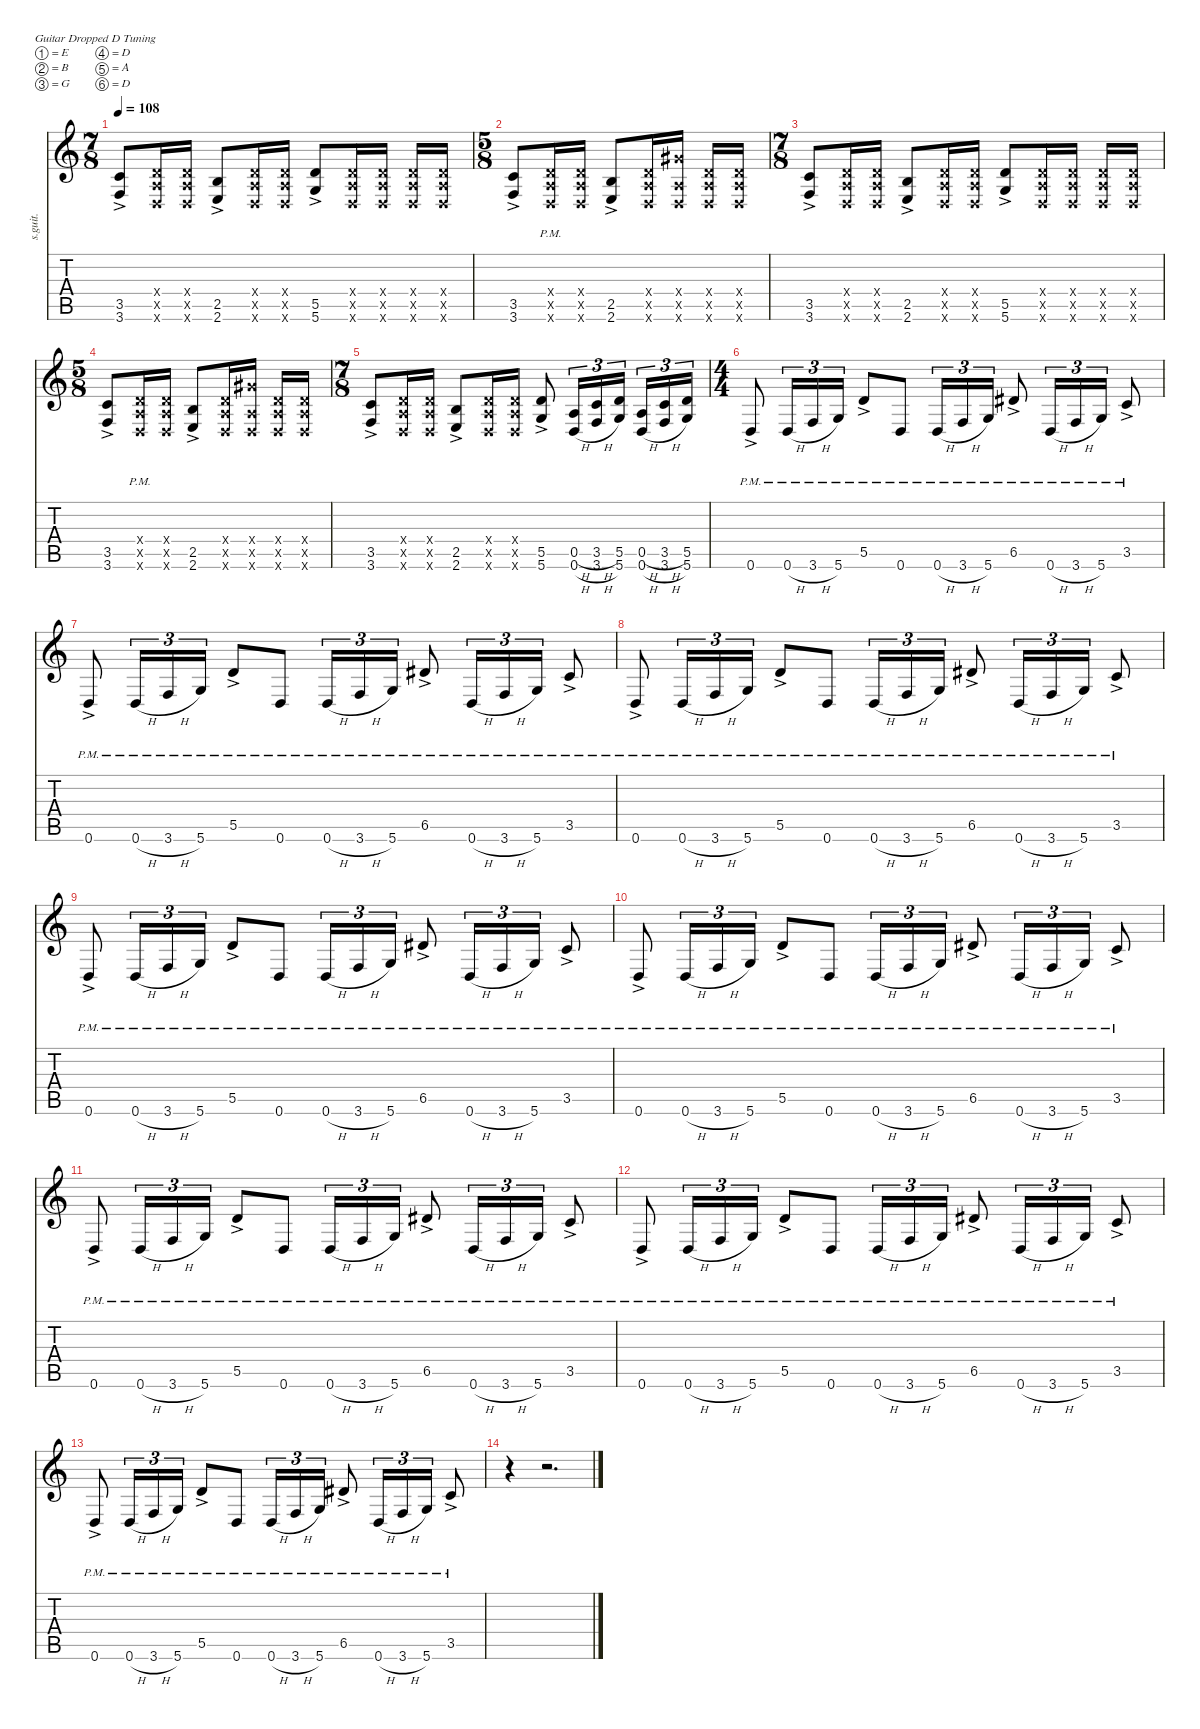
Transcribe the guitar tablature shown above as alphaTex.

\defaultSystemsLayout 4
\hideDynamics
\bracketExtendMode nobrackets
\track ("Adam Jones (Guitar I)" "s.guit.") {instrument distortionguitar}
\staff {score tabs}
\tuning (E4 B3 G3 D3 A2 D2)
\ts (7 8)
\beaming (8 2 2 2 2)
\tempo 108
\clef g2
\ks c
(3.5{ac} 3.6{ac}).8{lyrics (0 "") lyrics (1 "") lyrics (2 "") lyrics (3 "") lyrics (4 "") dy p} (0.4{x} 0.5{x} 0.6{x}).16{lyrics (0 "") lyrics (1 "") lyrics (2 "") lyrics (3 "") lyrics (4 "") dy f} (0.4{x} 0.5{x} 0.6{x}).16{lyrics (0 "") lyrics (1 "") lyrics (2 "") lyrics (3 "") lyrics (4 "")} (2.5{ac} 2.6{ac}).8{lyrics (0 "") lyrics (1 "") lyrics (2 "") lyrics (3 "") lyrics (4 "") dy p} (0.4{x} 0.5{x} 0.6{x}).16{lyrics (0 "") lyrics (1 "") lyrics (2 "") lyrics (3 "") lyrics (4 "") dy f} (0.4{x} 0.5{x} 0.6{x}).16{lyrics (0 "") lyrics (1 "") lyrics (2 "") lyrics (3 "") lyrics (4 "")} (5.5{ac} 5.6{ac}).8{lyrics (0 "") lyrics (1 "") lyrics (2 "") lyrics (3 "") lyrics (4 "") dy p} (0.4{x} 0.5{x} 0.6{x}).16{lyrics (0 "") lyrics (1 "") lyrics (2 "") lyrics (3 "") lyrics (4 "") dy f} (0.4{x} 0.5{x} 0.6{x}).16{lyrics (0 "") lyrics (1 "") lyrics (2 "") lyrics (3 "") lyrics (4 "")} (0.4{x} 0.5{x} 0.6{x}).16{lyrics (0 "") lyrics (1 "") lyrics (2 "") lyrics (3 "") lyrics (4 "")} (0.4{x} 0.5{x} 0.6{x}).16{lyrics (0 "") lyrics (1 "") lyrics (2 "") lyrics (3 "") lyrics (4 "")} |
\ts (5 8)
\beaming (8 2 2 2 2)
(3.5{ac} 3.6{ac}).8{lyrics (0 "") lyrics (1 "") lyrics (2 "") lyrics (3 "") lyrics (4 "") dy p} (0.4{pm x} 0.5{pm x} 0.6{pm x}).16{lyrics (0 "") lyrics (1 "") lyrics (2 "") lyrics (3 "") lyrics (4 "") dy f} (0.4{x} 0.5{x} 0.6{x}).16{lyrics (0 "") lyrics (1 "") lyrics (2 "") lyrics (3 "") lyrics (4 "")} (2.5{ac} 2.6{ac}).8{lyrics (0 "") lyrics (1 "") lyrics (2 "") lyrics (3 "") lyrics (4 "") dy p} (0.4{x} 0.5{x} 0.6{x}).16{lyrics (0 "") lyrics (1 "") lyrics (2 "") lyrics (3 "") lyrics (4 "") dy f} (6.4{x acc #} 0.5{x} 0.6{x}).16{lyrics (0 "") lyrics (1 "") lyrics (2 "") lyrics (3 "") lyrics (4 "")} (0.4{x} 0.5{x} 0.6{x}).16{lyrics (0 "") lyrics (1 "") lyrics (2 "") lyrics (3 "") lyrics (4 "")} (0.4{x} 0.5{x} 0.6{x}).16{lyrics (0 "") lyrics (1 "") lyrics (2 "") lyrics (3 "") lyrics (4 "")} |
\ts (7 8)
\beaming (8 2 2 2 2)
(3.5{ac} 3.6{ac}).8{lyrics (0 "") lyrics (1 "") lyrics (2 "") lyrics (3 "") lyrics (4 "") dy p} (0.4{x} 0.5{x} 0.6{x}).16{lyrics (0 "") lyrics (1 "") lyrics (2 "") lyrics (3 "") lyrics (4 "") dy f} (0.4{x} 0.5{x} 0.6{x}).16{lyrics (0 "") lyrics (1 "") lyrics (2 "") lyrics (3 "") lyrics (4 "")} (2.5{ac} 2.6{ac}).8{lyrics (0 "") lyrics (1 "") lyrics (2 "") lyrics (3 "") lyrics (4 "") dy p} (0.4{x} 0.5{x} 0.6{x}).16{lyrics (0 "") lyrics (1 "") lyrics (2 "") lyrics (3 "") lyrics (4 "") dy f} (0.4{x} 0.5{x} 0.6{x}).16{lyrics (0 "") lyrics (1 "") lyrics (2 "") lyrics (3 "") lyrics (4 "")} (5.5{ac} 5.6{ac}).8{lyrics (0 "") lyrics (1 "") lyrics (2 "") lyrics (3 "") lyrics (4 "") dy p} (0.4{x} 0.5{x} 0.6{x}).16{lyrics (0 "") lyrics (1 "") lyrics (2 "") lyrics (3 "") lyrics (4 "") dy f} (0.4{x} 0.5{x} 0.6{x}).16{lyrics (0 "") lyrics (1 "") lyrics (2 "") lyrics (3 "") lyrics (4 "")} (0.4{x} 0.5{x} 0.6{x}).16{lyrics (0 "") lyrics (1 "") lyrics (2 "") lyrics (3 "") lyrics (4 "")} (0.4{x} 0.5{x} 0.6{x}).16{lyrics (0 "") lyrics (1 "") lyrics (2 "") lyrics (3 "") lyrics (4 "")} |
\ts (5 8)
\beaming (8 2 2 2 2)
(3.5{ac} 3.6{ac}).8{lyrics (0 "") lyrics (1 "") lyrics (2 "") lyrics (3 "") lyrics (4 "") dy p} (0.4{pm x} 0.5{pm x} 0.6{pm x}).16{lyrics (0 "") lyrics (1 "") lyrics (2 "") lyrics (3 "") lyrics (4 "") dy f} (0.4{x} 0.5{x} 0.6{x}).16{lyrics (0 "") lyrics (1 "") lyrics (2 "") lyrics (3 "") lyrics (4 "")} (2.5{ac} 2.6{ac}).8{lyrics (0 "") lyrics (1 "") lyrics (2 "") lyrics (3 "") lyrics (4 "") dy p} (0.4{x} 0.5{x} 0.6{x}).16{lyrics (0 "") lyrics (1 "") lyrics (2 "") lyrics (3 "") lyrics (4 "") dy f} (6.4{x acc #} 0.5{x} 0.6{x}).16{lyrics (0 "") lyrics (1 "") lyrics (2 "") lyrics (3 "") lyrics (4 "")} (0.4{x} 0.5{x} 0.6{x}).16{lyrics (0 "") lyrics (1 "") lyrics (2 "") lyrics (3 "") lyrics (4 "")} (0.4{x} 0.5{x} 0.6{x}).16{lyrics (0 "") lyrics (1 "") lyrics (2 "") lyrics (3 "") lyrics (4 "")} |
\ts (7 8)
\beaming (8 2 2 2 2)
(3.5{ac} 3.6{ac}).8{lyrics (0 "") lyrics (1 "") lyrics (2 "") lyrics (3 "") lyrics (4 "") dy p} (0.4{x} 0.5{x} 0.6{x}).16{lyrics (0 "") lyrics (1 "") lyrics (2 "") lyrics (3 "") lyrics (4 "") dy f} (0.4{x} 0.5{x} 0.6{x}).16{lyrics (0 "") lyrics (1 "") lyrics (2 "") lyrics (3 "") lyrics (4 "")} (2.5{ac} 2.6{ac}).8{lyrics (0 "") lyrics (1 "") lyrics (2 "") lyrics (3 "") lyrics (4 "") dy p} (0.4{x} 0.5{x} 0.6{x}).16{lyrics (0 "") lyrics (1 "") lyrics (2 "") lyrics (3 "") lyrics (4 "") dy f} (0.4{x} 0.5{x} 0.6{x}).16{lyrics (0 "") lyrics (1 "") lyrics (2 "") lyrics (3 "") lyrics (4 "")} (5.5{ac} 5.6{ac}).8{lyrics (0 "") lyrics (1 "") lyrics (2 "") lyrics (3 "") lyrics (4 "") dy p} (0.5{h} 0.6{h}).16{tu (3 2) lyrics (0 "") lyrics (1 "") lyrics (2 "") lyrics (3 "") lyrics (4 "") dy f} (3.5{h} 3.6{h}).16{tu (3 2) lyrics (0 "") lyrics (1 "") lyrics (2 "") lyrics (3 "") lyrics (4 "")} (5.5 5.6).16{tu (3 2) lyrics (0 "") lyrics (1 "") lyrics (2 "") lyrics (3 "") lyrics (4 "")} (0.5{h} 0.6{h}).16{tu (3 2) lyrics (0 "") lyrics (1 "") lyrics (2 "") lyrics (3 "") lyrics (4 "")} (3.5{h} 3.6{h}).16{tu (3 2) lyrics (0 "") lyrics (1 "") lyrics (2 "") lyrics (3 "") lyrics (4 "")} (5.5 5.6).16{tu (3 2) lyrics (0 "") lyrics (1 "") lyrics (2 "") lyrics (3 "") lyrics (4 "")} |
\ts (4 4)
\beaming (8 2 2 2 2)
0.6{ac pm}.8{lyrics (0 "") lyrics (1 "") lyrics (2 "") lyrics (3 "") lyrics (4 "") dy p} 0.6{h pm}.16{tu (3 2) lyrics (0 "") lyrics (1 "") lyrics (2 "") lyrics (3 "") lyrics (4 "") dy f} 3.6{h pm}.16{tu (3 2) lyrics (0 "") lyrics (1 "") lyrics (2 "") lyrics (3 "") lyrics (4 "")} 5.6{pm}.16{tu (3 2) lyrics (0 "") lyrics (1 "") lyrics (2 "") lyrics (3 "") lyrics (4 "")} 5.5{ac pm}.8{lyrics (0 "") lyrics (1 "") lyrics (2 "") lyrics (3 "") lyrics (4 "") dy p} 0.6{pm}.8{lyrics (0 "") lyrics (1 "") lyrics (2 "") lyrics (3 "") lyrics (4 "") dy f} 0.6{h pm}.16{tu (3 2) lyrics (0 "") lyrics (1 "") lyrics (2 "") lyrics (3 "") lyrics (4 "")} 3.6{h pm}.16{tu (3 2) lyrics (0 "") lyrics (1 "") lyrics (2 "") lyrics (3 "") lyrics (4 "")} 5.6{pm}.16{tu (3 2) lyrics (0 "") lyrics (1 "") lyrics (2 "") lyrics (3 "") lyrics (4 "")} 6.5{ac pm acc #}.8{lyrics (0 "") lyrics (1 "") lyrics (2 "") lyrics (3 "") lyrics (4 "") dy p} 0.6{h pm}.16{tu (3 2) lyrics (0 "") lyrics (1 "") lyrics (2 "") lyrics (3 "") lyrics (4 "") dy f} 3.6{h pm}.16{tu (3 2) lyrics (0 "") lyrics (1 "") lyrics (2 "") lyrics (3 "") lyrics (4 "")} 5.6{pm}.16{tu (3 2) lyrics (0 "") lyrics (1 "") lyrics (2 "") lyrics (3 "") lyrics (4 "")} 3.5{ac pm}.8{lyrics (0 "") lyrics (1 "") lyrics (2 "") lyrics (3 "") lyrics (4 "") dy p} |
0.6{ac pm}.8{lyrics (0 "") lyrics (1 "") lyrics (2 "") lyrics (3 "") lyrics (4 "")} 0.6{h pm}.16{tu (3 2) lyrics (0 "") lyrics (1 "") lyrics (2 "") lyrics (3 "") lyrics (4 "") dy f} 3.6{h pm}.16{tu (3 2) lyrics (0 "") lyrics (1 "") lyrics (2 "") lyrics (3 "") lyrics (4 "")} 5.6{pm}.16{tu (3 2) lyrics (0 "") lyrics (1 "") lyrics (2 "") lyrics (3 "") lyrics (4 "")} 5.5{ac pm}.8{lyrics (0 "") lyrics (1 "") lyrics (2 "") lyrics (3 "") lyrics (4 "") dy p} 0.6{pm}.8{lyrics (0 "") lyrics (1 "") lyrics (2 "") lyrics (3 "") lyrics (4 "") dy f} 0.6{h pm}.16{tu (3 2) lyrics (0 "") lyrics (1 "") lyrics (2 "") lyrics (3 "") lyrics (4 "")} 3.6{h pm}.16{tu (3 2) lyrics (0 "") lyrics (1 "") lyrics (2 "") lyrics (3 "") lyrics (4 "")} 5.6{pm}.16{tu (3 2) lyrics (0 "") lyrics (1 "") lyrics (2 "") lyrics (3 "") lyrics (4 "")} 6.5{ac pm acc #}.8{lyrics (0 "") lyrics (1 "") lyrics (2 "") lyrics (3 "") lyrics (4 "") dy p} 0.6{h pm}.16{tu (3 2) lyrics (0 "") lyrics (1 "") lyrics (2 "") lyrics (3 "") lyrics (4 "") dy f} 3.6{h pm}.16{tu (3 2) lyrics (0 "") lyrics (1 "") lyrics (2 "") lyrics (3 "") lyrics (4 "")} 5.6{pm}.16{tu (3 2) lyrics (0 "") lyrics (1 "") lyrics (2 "") lyrics (3 "") lyrics (4 "")} 3.5{ac pm}.8{lyrics (0 "") lyrics (1 "") lyrics (2 "") lyrics (3 "") lyrics (4 "") dy p} |
0.6{ac pm}.8{lyrics (0 "") lyrics (1 "") lyrics (2 "") lyrics (3 "") lyrics (4 "")} 0.6{h pm}.16{tu (3 2) lyrics (0 "") lyrics (1 "") lyrics (2 "") lyrics (3 "") lyrics (4 "") dy f} 3.6{h pm}.16{tu (3 2) lyrics (0 "") lyrics (1 "") lyrics (2 "") lyrics (3 "") lyrics (4 "")} 5.6{pm}.16{tu (3 2) lyrics (0 "") lyrics (1 "") lyrics (2 "") lyrics (3 "") lyrics (4 "")} 5.5{ac pm}.8{lyrics (0 "") lyrics (1 "") lyrics (2 "") lyrics (3 "") lyrics (4 "") dy p} 0.6{pm}.8{lyrics (0 "") lyrics (1 "") lyrics (2 "") lyrics (3 "") lyrics (4 "") dy f} 0.6{h pm}.16{tu (3 2) lyrics (0 "") lyrics (1 "") lyrics (2 "") lyrics (3 "") lyrics (4 "")} 3.6{h pm}.16{tu (3 2) lyrics (0 "") lyrics (1 "") lyrics (2 "") lyrics (3 "") lyrics (4 "")} 5.6{pm}.16{tu (3 2) lyrics (0 "") lyrics (1 "") lyrics (2 "") lyrics (3 "") lyrics (4 "")} 6.5{ac pm acc #}.8{lyrics (0 "") lyrics (1 "") lyrics (2 "") lyrics (3 "") lyrics (4 "") dy p} 0.6{h pm}.16{tu (3 2) lyrics (0 "") lyrics (1 "") lyrics (2 "") lyrics (3 "") lyrics (4 "") dy f} 3.6{h pm}.16{tu (3 2) lyrics (0 "") lyrics (1 "") lyrics (2 "") lyrics (3 "") lyrics (4 "")} 5.6{pm}.16{tu (3 2) lyrics (0 "") lyrics (1 "") lyrics (2 "") lyrics (3 "") lyrics (4 "")} 3.5{ac pm}.8{lyrics (0 "") lyrics (1 "") lyrics (2 "") lyrics (3 "") lyrics (4 "") dy p} |
0.6{ac pm}.8{lyrics (0 "") lyrics (1 "") lyrics (2 "") lyrics (3 "") lyrics (4 "")} 0.6{h pm}.16{tu (3 2) lyrics (0 "") lyrics (1 "") lyrics (2 "") lyrics (3 "") lyrics (4 "") dy f} 3.6{h pm}.16{tu (3 2) lyrics (0 "") lyrics (1 "") lyrics (2 "") lyrics (3 "") lyrics (4 "")} 5.6{pm}.16{tu (3 2) lyrics (0 "") lyrics (1 "") lyrics (2 "") lyrics (3 "") lyrics (4 "")} 5.5{ac pm}.8{lyrics (0 "") lyrics (1 "") lyrics (2 "") lyrics (3 "") lyrics (4 "") dy p} 0.6{pm}.8{lyrics (0 "") lyrics (1 "") lyrics (2 "") lyrics (3 "") lyrics (4 "") dy f} 0.6{h pm}.16{tu (3 2) lyrics (0 "") lyrics (1 "") lyrics (2 "") lyrics (3 "") lyrics (4 "")} 3.6{h pm}.16{tu (3 2) lyrics (0 "") lyrics (1 "") lyrics (2 "") lyrics (3 "") lyrics (4 "")} 5.6{pm}.16{tu (3 2) lyrics (0 "") lyrics (1 "") lyrics (2 "") lyrics (3 "") lyrics (4 "")} 6.5{ac pm acc #}.8{lyrics (0 "") lyrics (1 "") lyrics (2 "") lyrics (3 "") lyrics (4 "") dy p} 0.6{h pm}.16{tu (3 2) lyrics (0 "") lyrics (1 "") lyrics (2 "") lyrics (3 "") lyrics (4 "") dy f} 3.6{h pm}.16{tu (3 2) lyrics (0 "") lyrics (1 "") lyrics (2 "") lyrics (3 "") lyrics (4 "")} 5.6{pm}.16{tu (3 2) lyrics (0 "") lyrics (1 "") lyrics (2 "") lyrics (3 "") lyrics (4 "")} 3.5{ac pm}.8{lyrics (0 "") lyrics (1 "") lyrics (2 "") lyrics (3 "") lyrics (4 "") dy p} |
0.6{ac pm}.8{lyrics (0 "") lyrics (1 "") lyrics (2 "") lyrics (3 "") lyrics (4 "")} 0.6{h pm}.16{tu (3 2) lyrics (0 "") lyrics (1 "") lyrics (2 "") lyrics (3 "") lyrics (4 "") dy f} 3.6{h pm}.16{tu (3 2) lyrics (0 "") lyrics (1 "") lyrics (2 "") lyrics (3 "") lyrics (4 "")} 5.6{pm}.16{tu (3 2) lyrics (0 "") lyrics (1 "") lyrics (2 "") lyrics (3 "") lyrics (4 "")} 5.5{ac pm}.8{lyrics (0 "") lyrics (1 "") lyrics (2 "") lyrics (3 "") lyrics (4 "") dy p} 0.6{pm}.8{lyrics (0 "") lyrics (1 "") lyrics (2 "") lyrics (3 "") lyrics (4 "") dy f} 0.6{h pm}.16{tu (3 2) lyrics (0 "") lyrics (1 "") lyrics (2 "") lyrics (3 "") lyrics (4 "")} 3.6{h pm}.16{tu (3 2) lyrics (0 "") lyrics (1 "") lyrics (2 "") lyrics (3 "") lyrics (4 "")} 5.6{pm}.16{tu (3 2) lyrics (0 "") lyrics (1 "") lyrics (2 "") lyrics (3 "") lyrics (4 "")} 6.5{ac pm acc #}.8{lyrics (0 "") lyrics (1 "") lyrics (2 "") lyrics (3 "") lyrics (4 "") dy p} 0.6{h pm}.16{tu (3 2) lyrics (0 "") lyrics (1 "") lyrics (2 "") lyrics (3 "") lyrics (4 "") dy f} 3.6{h pm}.16{tu (3 2) lyrics (0 "") lyrics (1 "") lyrics (2 "") lyrics (3 "") lyrics (4 "")} 5.6{pm}.16{tu (3 2) lyrics (0 "") lyrics (1 "") lyrics (2 "") lyrics (3 "") lyrics (4 "")} 3.5{ac pm}.8{lyrics (0 "") lyrics (1 "") lyrics (2 "") lyrics (3 "") lyrics (4 "") dy p} |
0.6{ac pm}.8{lyrics (0 "") lyrics (1 "") lyrics (2 "") lyrics (3 "") lyrics (4 "")} 0.6{h pm}.16{tu (3 2) lyrics (0 "") lyrics (1 "") lyrics (2 "") lyrics (3 "") lyrics (4 "") dy f} 3.6{h pm}.16{tu (3 2) lyrics (0 "") lyrics (1 "") lyrics (2 "") lyrics (3 "") lyrics (4 "")} 5.6{pm}.16{tu (3 2) lyrics (0 "") lyrics (1 "") lyrics (2 "") lyrics (3 "") lyrics (4 "")} 5.5{ac pm}.8{lyrics (0 "") lyrics (1 "") lyrics (2 "") lyrics (3 "") lyrics (4 "") dy p} 0.6{pm}.8{lyrics (0 "") lyrics (1 "") lyrics (2 "") lyrics (3 "") lyrics (4 "") dy f} 0.6{h pm}.16{tu (3 2) lyrics (0 "") lyrics (1 "") lyrics (2 "") lyrics (3 "") lyrics (4 "")} 3.6{h pm}.16{tu (3 2) lyrics (0 "") lyrics (1 "") lyrics (2 "") lyrics (3 "") lyrics (4 "")} 5.6{pm}.16{tu (3 2) lyrics (0 "") lyrics (1 "") lyrics (2 "") lyrics (3 "") lyrics (4 "")} 6.5{ac pm acc #}.8{lyrics (0 "") lyrics (1 "") lyrics (2 "") lyrics (3 "") lyrics (4 "") dy p} 0.6{h pm}.16{tu (3 2) lyrics (0 "") lyrics (1 "") lyrics (2 "") lyrics (3 "") lyrics (4 "") dy f} 3.6{h pm}.16{tu (3 2) lyrics (0 "") lyrics (1 "") lyrics (2 "") lyrics (3 "") lyrics (4 "")} 5.6{pm}.16{tu (3 2) lyrics (0 "") lyrics (1 "") lyrics (2 "") lyrics (3 "") lyrics (4 "")} 3.5{ac pm}.8{lyrics (0 "") lyrics (1 "") lyrics (2 "") lyrics (3 "") lyrics (4 "") dy p} |
0.6{ac pm}.8{lyrics (0 "") lyrics (1 "") lyrics (2 "") lyrics (3 "") lyrics (4 "")} 0.6{h pm}.16{tu (3 2) lyrics (0 "") lyrics (1 "") lyrics (2 "") lyrics (3 "") lyrics (4 "") dy f} 3.6{h pm}.16{tu (3 2) lyrics (0 "") lyrics (1 "") lyrics (2 "") lyrics (3 "") lyrics (4 "")} 5.6{pm}.16{tu (3 2) lyrics (0 "") lyrics (1 "") lyrics (2 "") lyrics (3 "") lyrics (4 "")} 5.5{ac pm}.8{lyrics (0 "") lyrics (1 "") lyrics (2 "") lyrics (3 "") lyrics (4 "") dy p} 0.6{pm}.8{lyrics (0 "") lyrics (1 "") lyrics (2 "") lyrics (3 "") lyrics (4 "") dy f} 0.6{h pm}.16{tu (3 2) lyrics (0 "") lyrics (1 "") lyrics (2 "") lyrics (3 "") lyrics (4 "")} 3.6{h pm}.16{tu (3 2) lyrics (0 "") lyrics (1 "") lyrics (2 "") lyrics (3 "") lyrics (4 "")} 5.6{pm}.16{tu (3 2) lyrics (0 "") lyrics (1 "") lyrics (2 "") lyrics (3 "") lyrics (4 "")} 6.5{ac pm acc #}.8{lyrics (0 "") lyrics (1 "") lyrics (2 "") lyrics (3 "") lyrics (4 "") dy p} 0.6{h pm}.16{tu (3 2) lyrics (0 "") lyrics (1 "") lyrics (2 "") lyrics (3 "") lyrics (4 "") dy f} 3.6{h pm}.16{tu (3 2) lyrics (0 "") lyrics (1 "") lyrics (2 "") lyrics (3 "") lyrics (4 "")} 5.6{pm}.16{tu (3 2) lyrics (0 "") lyrics (1 "") lyrics (2 "") lyrics (3 "") lyrics (4 "")} 3.5{ac pm}.8{lyrics (0 "") lyrics (1 "") lyrics (2 "") lyrics (3 "") lyrics (4 "") dy p} |
0.6{ac pm}.8{lyrics (0 "") lyrics (1 "") lyrics (2 "") lyrics (3 "") lyrics (4 "")} 0.6{h pm}.16{tu (3 2) lyrics (0 "") lyrics (1 "") lyrics (2 "") lyrics (3 "") lyrics (4 "") dy f} 3.6{h pm}.16{tu (3 2) lyrics (0 "") lyrics (1 "") lyrics (2 "") lyrics (3 "") lyrics (4 "")} 5.6{pm}.16{tu (3 2) lyrics (0 "") lyrics (1 "") lyrics (2 "") lyrics (3 "") lyrics (4 "")} 5.5{ac pm}.8{lyrics (0 "") lyrics (1 "") lyrics (2 "") lyrics (3 "") lyrics (4 "") dy p} 0.6{pm}.8{lyrics (0 "") lyrics (1 "") lyrics (2 "") lyrics (3 "") lyrics (4 "") dy f} 0.6{h pm}.16{tu (3 2) lyrics (0 "") lyrics (1 "") lyrics (2 "") lyrics (3 "") lyrics (4 "")} 3.6{h pm}.16{tu (3 2) lyrics (0 "") lyrics (1 "") lyrics (2 "") lyrics (3 "") lyrics (4 "")} 5.6{pm}.16{tu (3 2) lyrics (0 "") lyrics (1 "") lyrics (2 "") lyrics (3 "") lyrics (4 "")} 6.5{ac pm acc #}.8{lyrics (0 "") lyrics (1 "") lyrics (2 "") lyrics (3 "") lyrics (4 "") dy p} 0.6{h pm}.16{tu (3 2) lyrics (0 "") lyrics (1 "") lyrics (2 "") lyrics (3 "") lyrics (4 "") dy f} 3.6{h pm}.16{tu (3 2) lyrics (0 "") lyrics (1 "") lyrics (2 "") lyrics (3 "") lyrics (4 "")} 5.6{pm}.16{tu (3 2) lyrics (0 "") lyrics (1 "") lyrics (2 "") lyrics (3 "") lyrics (4 "")} 3.5{ac pm}.8{lyrics (0 "") lyrics (1 "") lyrics (2 "") lyrics (3 "") lyrics (4 "") dy p} |
r.4 r.2{d}
